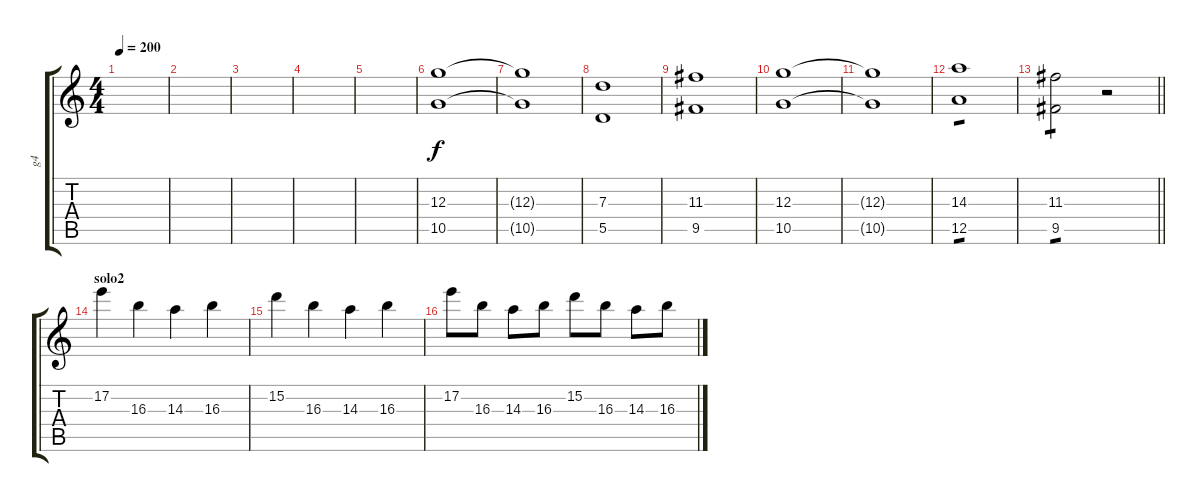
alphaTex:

\track ("g4" "g4") {instrument distortionguitar}
\staff {score tabs}
\tuning (E4 B3 G3 D3 A2 E2) {hide}
\ts (4 4)
\tempo 200
\clef g2
\ks c
|
|
|
|
|
(12.3 10.5).1 |
(12.3{t} 10.5{t}).1 |
(7.3 5.5).1 |
(11.3 9.5).1 |
(12.3 10.5).1 |
(12.3{t} 10.5{t}).1 |
(14.3 12.5).1{tp 1} |
\barLineRight lightlight
(11.3 9.5).2{tp 1} r.2 |
\section ("" "solo2")
17.2.4 16.3.4 14.3.4 16.3.4 |
15.2.4 16.3.4 14.3.4 16.3.4 |
17.2.8 16.3.8 14.3.8 16.3.8 15.2.8 16.3.8 14.3.8 16.3.8
